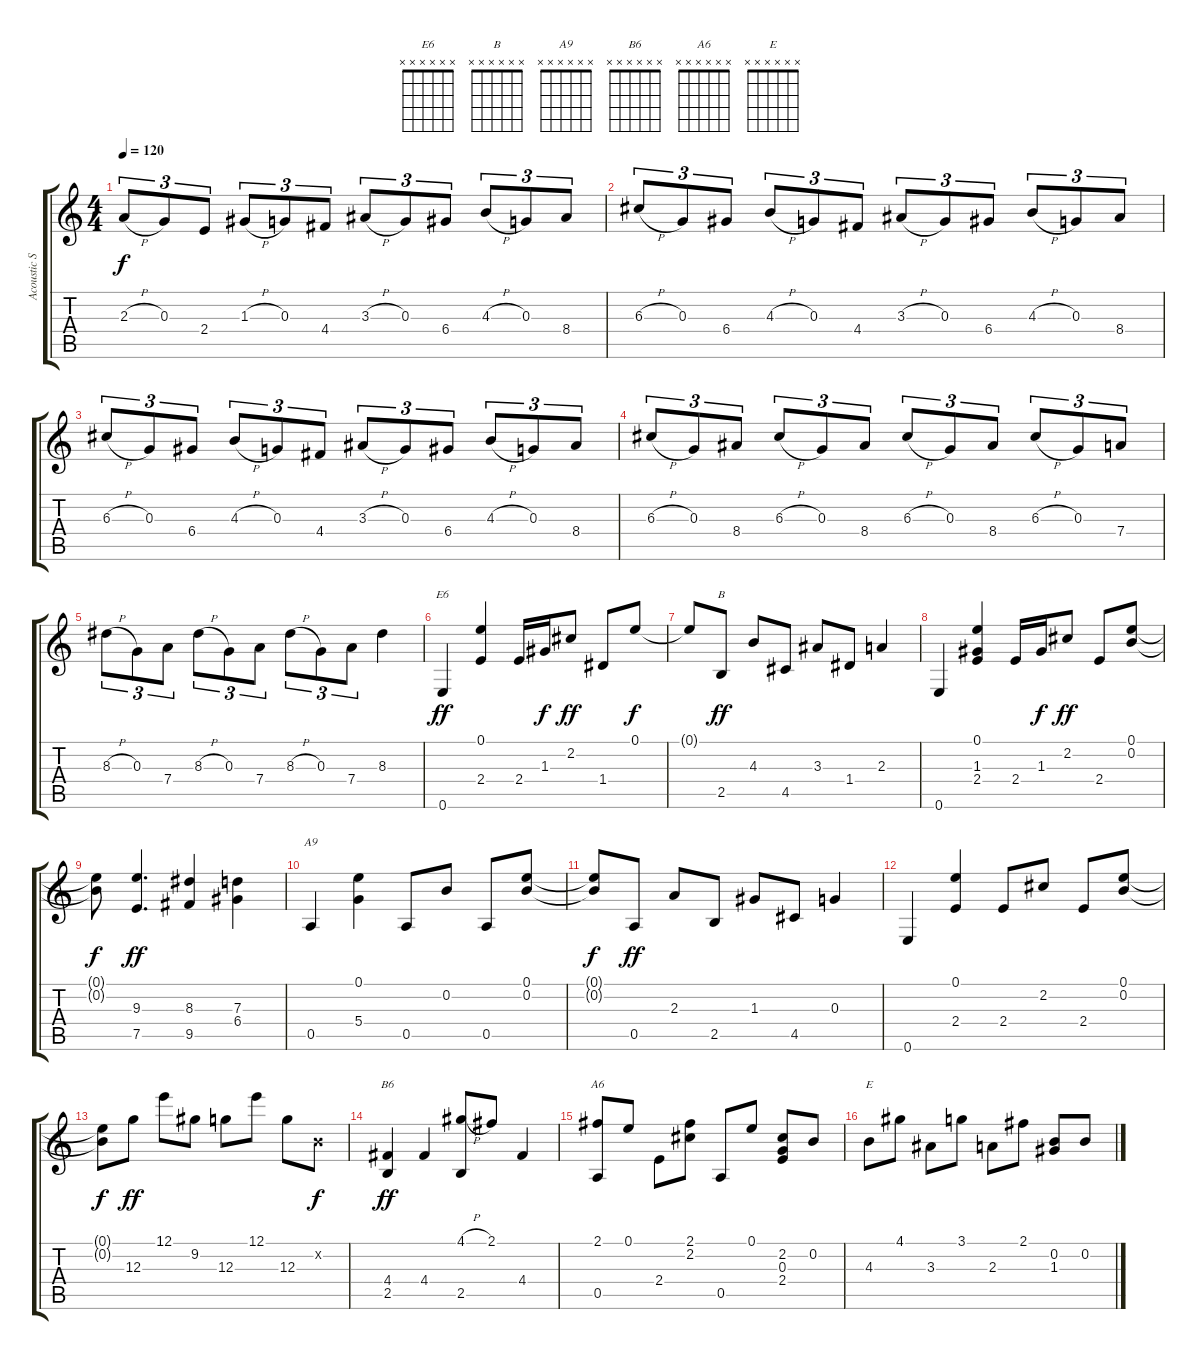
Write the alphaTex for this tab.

\track ("Acoustic Steel Stg." "Acoustic S") {instrument acousticguitarsteel}
\staff {score tabs}
\tuning (E4 B3 G3 D3 A2 E2) {hide}
\chord ("E6" x x x x x x)
\chord ("B" x x x x x x)
\chord ("A9" x x x x x x)
\chord ("B6" x x x x x x)
\chord ("A6" x x x x x x)
\chord ("E" x x x x x x)
\ts (4 4)
\tempo 120
\clef g2
\ks c
2.3{h}.8{tu (3 2) dy f} 0.3.8{tu (3 2)} 2.4.8{tu (3 2)} 1.3{h}.8{tu (3 2)} 0.3.8{tu (3 2)} 4.4.8{tu (3 2)} 3.3{h}.8{tu (3 2)} 0.3.8{tu (3 2)} 6.4.8{tu (3 2)} 4.3{h}.8{tu (3 2)} 0.3.8{tu (3 2)} 8.4.8{tu (3 2)} |
6.3{h}.8{tu (3 2)} 0.3.8{tu (3 2)} 6.4.8{tu (3 2)} 4.3{h}.8{tu (3 2)} 0.3.8{tu (3 2)} 4.4.8{tu (3 2)} 3.3{h}.8{tu (3 2)} 0.3.8{tu (3 2)} 6.4.8{tu (3 2)} 4.3{h}.8{tu (3 2)} 0.3.8{tu (3 2)} 8.4.8{tu (3 2)} |
6.3{h}.8{tu (3 2)} 0.3.8{tu (3 2)} 6.4.8{tu (3 2)} 4.3{h}.8{tu (3 2)} 0.3.8{tu (3 2)} 4.4.8{tu (3 2)} 3.3{h}.8{tu (3 2)} 0.3.8{tu (3 2)} 6.4.8{tu (3 2)} 4.3{h}.8{tu (3 2)} 0.3.8{tu (3 2)} 8.4.8{tu (3 2)} |
6.3{h}.8{tu (3 2)} 0.3.8{tu (3 2)} 8.4.8{tu (3 2)} 6.3{h}.8{tu (3 2)} 0.3.8{tu (3 2)} 8.4.8{tu (3 2)} 6.3{h}.8{tu (3 2)} 0.3.8{tu (3 2)} 8.4.8{tu (3 2)} 6.3{h}.8{tu (3 2)} 0.3.8{tu (3 2)} 7.4.8{tu (3 2)} |
8.3{h}.8{tu (3 2)} 0.3.8{tu (3 2)} 7.4.8{tu (3 2)} 8.3{h}.8{tu (3 2)} 0.3.8{tu (3 2)} 7.4.8{tu (3 2)} 8.3{h}.8{tu (3 2)} 0.3.8{tu (3 2)} 7.4.8{tu (3 2)} 8.3.4 |
0.6.4{ch "E6" dy ff} (0.1 2.4).4 2.4.16 1.3.16{dy f} 2.2.8{dy ff} 1.4.8 0.1.8{dy f} |
0.1{t}.8 2.5.8{ch "B" dy ff} 4.3.8 4.5.8 3.3.8 1.4.8 2.3.4 |
0.6.4 (0.1 1.3 2.4).4 2.4.16 1.3.16{dy f} 2.2.8{dy ff} 2.4.8 (0.1 0.2).8 |
(0.1{t} 0.2{t}).8{dy f} (9.3 7.5).4{d dy ff} (8.3 9.5).4 (7.3 6.4).4 |
0.5.4{ch "A9"} (0.1 5.4).4 0.5.8 0.2.8 0.5.8 (0.1 0.2).8 |
(0.1{t} 0.2{t}).8{dy f} 0.5.8{dy ff} 2.3.8 2.5.8 1.3.8 4.5.8 0.3.4 |
0.6.4 (0.1 2.4).4 2.4.8 2.2.8 2.4.8 (0.1 0.2).8 |
(0.1{t} 0.2{t}).8{dy f} 12.3.8{dy ff} 12.1.8 9.2.8 12.3.8 12.1.8 12.3.8 0.2{x}.8{dy f} |
(4.4 2.5).4{ch "B6" dy ff} 4.4.4 (4.1{h} 2.5).8 2.1.8 4.4.4 |
(2.1 0.5).8{ch "A6"} 0.1.8 2.4.8 (2.1 2.2).8 0.5.8 0.1.8 (2.2 0.3 2.4).8 0.2.8 |
4.3.8{ch "E"} 4.1.8 3.3.8 3.1.8 2.3.8 2.1.8 (0.2 1.3).8 0.2.8
